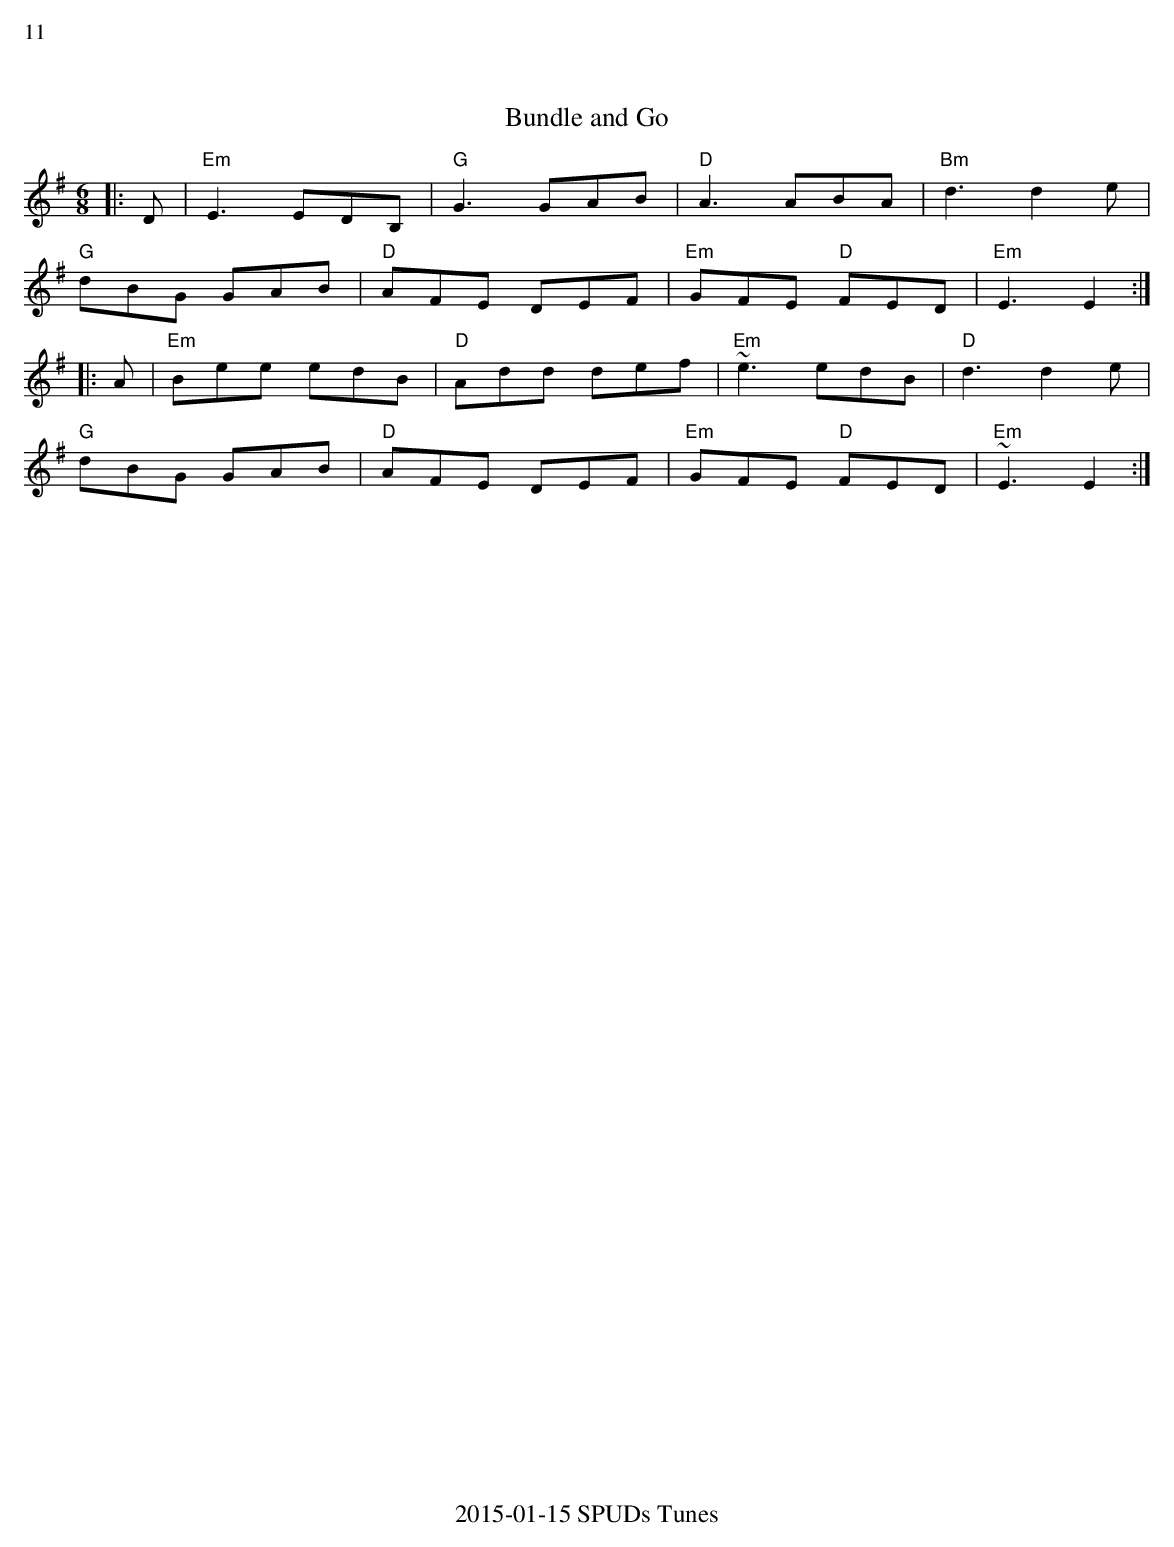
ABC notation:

X:1
%%text 11
T:Bundle and Go
M:6/8
K:Em
|:D|"Em"E3 EDB,|"G"G3 GAB|"D"A3 ABA|"Bm"d3 d2e|
"G"dBG GAB|"D"AFE DEF|"Em"GFE "D"FED |"Em"E3 E2 :|
|:A|"Em"Bee edB|"D"Add def|"Em"~e3 edB|"D"d3 d2e|
"G"dBG GAB|"D"AFE DEF|"Em"GFE"D" FED|"Em" ~E3 E2:|
